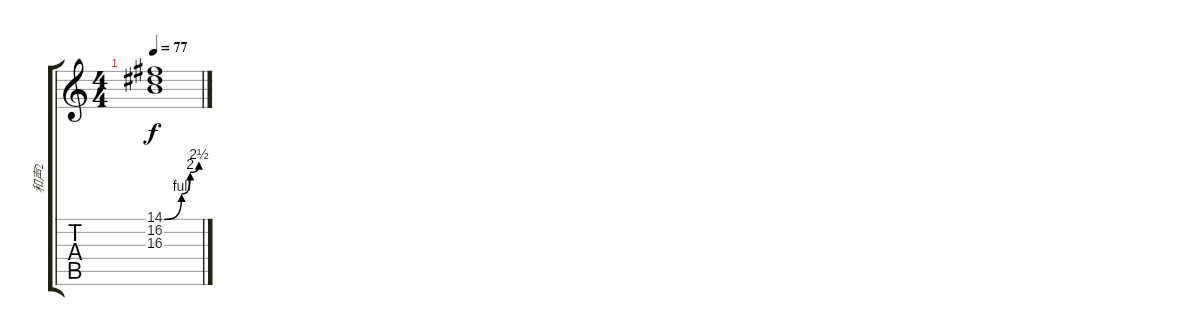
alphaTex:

\track ("和声2" "和声2") {instrument choiraahs}
\staff {score tabs}
\tuning (E4 B3 G3 D3 A2 E2) {hide}
\ts (4 4)
\tempo 77
\clef g2
\ks c
(14.1{be (custom 0 0 30 4 45 8 60 10)} 16.2 16.3).1{dy f}
